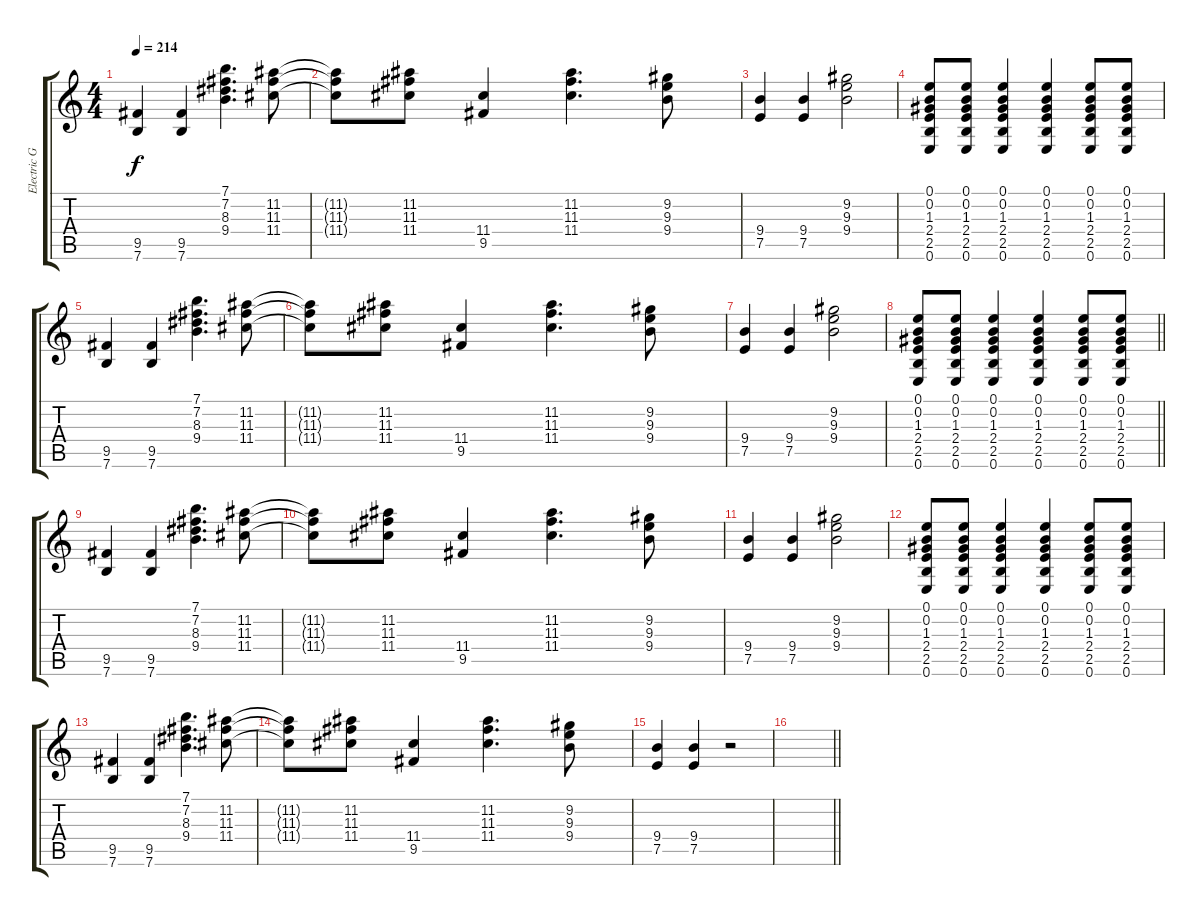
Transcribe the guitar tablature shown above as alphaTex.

\track ("Electric Guitar" "Electric G") {instrument distortionguitar}
\staff {score tabs}
\tuning (E4 B3 G3 D3 A2 E2) {hide}
\ts (4 4)
\tempo 214
\clef g2
\ks c
(9.5 7.6).4{dy f volume 16 balance 8 instrument distortionguitar} (9.5 7.6).4 (7.1 7.2 8.3 9.4).4{d} (11.2 11.3 11.4).8 |
(11.2{t} 11.3{t} 11.4{t}).8 (11.2 11.3 11.4).8 (11.4 9.5).4 (11.2 11.3 11.4).4{d} (9.2 9.3 9.4).8 |
(9.4 7.5).4 (9.4 7.5).4 (9.2 9.3 9.4).2 |
(0.1 0.2 1.3 2.4 2.5 0.6).8 (0.1 0.2 1.3 2.4 2.5 0.6).8 (0.1 0.2 1.3 2.4 2.5 0.6).4 (0.1 0.2 1.3 2.4 2.5 0.6).4 (0.1 0.2 1.3 2.4 2.5 0.6).8 (0.1 0.2 1.3 2.4 2.5 0.6).8 |
(9.5 7.6).4{volume 16 balance 8 instrument distortionguitar} (9.5 7.6).4 (7.1 7.2 8.3 9.4).4{d} (11.2 11.3 11.4).8 |
(11.2{t} 11.3{t} 11.4{t}).8 (11.2 11.3 11.4).8 (11.4 9.5).4 (11.2 11.3 11.4).4{d} (9.2 9.3 9.4).8 |
(9.4 7.5).4 (9.4 7.5).4 (9.2 9.3 9.4).2 |
\barLineRight lightlight
(0.1 0.2 1.3 2.4 2.5 0.6).8 (0.1 0.2 1.3 2.4 2.5 0.6).8 (0.1 0.2 1.3 2.4 2.5 0.6).4 (0.1 0.2 1.3 2.4 2.5 0.6).4 (0.1 0.2 1.3 2.4 2.5 0.6).8 (0.1 0.2 1.3 2.4 2.5 0.6).8 |
(9.5 7.6).4{volume 16 balance 8 instrument distortionguitar} (9.5 7.6).4 (7.1 7.2 8.3 9.4).4{d} (11.2 11.3 11.4).8 |
(11.2{t} 11.3{t} 11.4{t}).8 (11.2 11.3 11.4).8 (11.4 9.5).4 (11.2 11.3 11.4).4{d} (9.2 9.3 9.4).8 |
(9.4 7.5).4 (9.4 7.5).4 (9.2 9.3 9.4).2 |
(0.1 0.2 1.3 2.4 2.5 0.6).8 (0.1 0.2 1.3 2.4 2.5 0.6).8 (0.1 0.2 1.3 2.4 2.5 0.6).4 (0.1 0.2 1.3 2.4 2.5 0.6).4 (0.1 0.2 1.3 2.4 2.5 0.6).8 (0.1 0.2 1.3 2.4 2.5 0.6).8 |
(9.5 7.6).4{volume 16 balance 8 instrument distortionguitar} (9.5 7.6).4 (7.1 7.2 8.3 9.4).4{d} (11.2 11.3 11.4).8 |
(11.2{t} 11.3{t} 11.4{t}).8 (11.2 11.3 11.4).8 (11.4 9.5).4 (11.2 11.3 11.4).4{d} (9.2 9.3 9.4).8 |
(9.4 7.5).4 (9.4 7.5).4 r.2 |
\barLineRight lightlight
